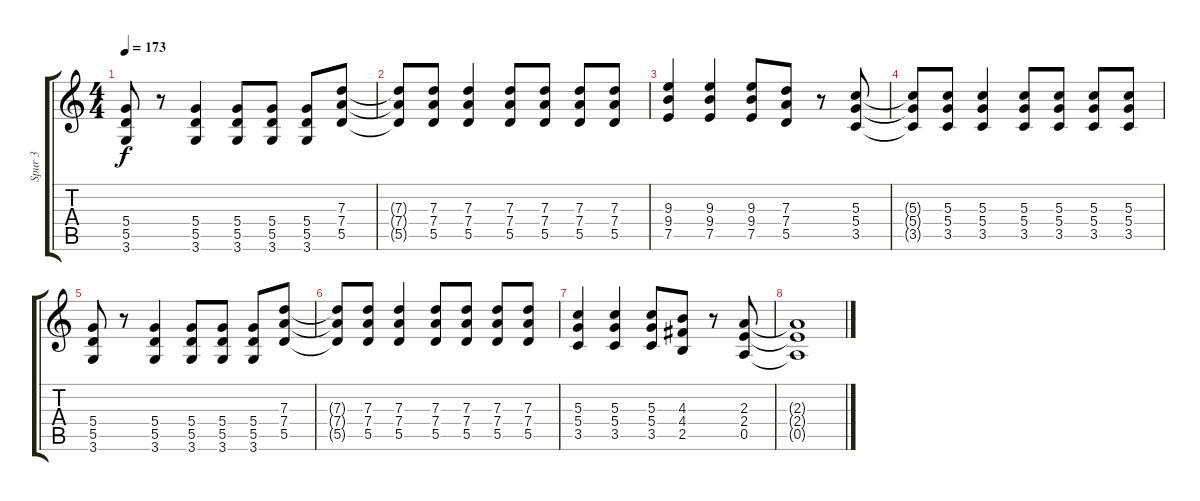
\track ("Spur 3" "Spur 3") {instrument distortionguitar}
\staff {score tabs}
\tuning (E4 B3 G3 D3 A2 E2) {hide}
\ts (4 4)
\tempo 173
\clef g2
\ks c
(5.4 5.5 3.6).8{dy f} r.8 (5.4 5.5 3.6).4 (5.4 5.5 3.6).8 (5.4 5.5 3.6).8 (5.4 5.5 3.6).8 (7.3 7.4 5.5).8 |
(7.3{t} 7.4{t} 5.5{t}).8 (7.3 7.4 5.5).8 (7.3 7.4 5.5).4 (7.3 7.4 5.5).8 (7.3 7.4 5.5).8 (7.3 7.4 5.5).8 (7.3 7.4 5.5).8 |
(9.3 9.4 7.5).4 (9.3 9.4 7.5).4 (9.3 9.4 7.5).8 (7.3 7.4 5.5).8 r.8 (5.3 5.4 3.5).8 |
(5.3{t} 5.4{t} 3.5{t}).8 (5.3 5.4 3.5).8 (5.3 5.4 3.5).4 (5.3 5.4 3.5).8 (5.3 5.4 3.5).8 (5.3 5.4 3.5).8 (5.3 5.4 3.5).8 |
(5.4 5.5 3.6).8 r.8 (5.4 5.5 3.6).4 (5.4 5.5 3.6).8 (5.4 5.5 3.6).8 (5.4 5.5 3.6).8 (7.3 7.4 5.5).8 |
(7.3{t} 7.4{t} 5.5{t}).8 (7.3 7.4 5.5).8 (7.3 7.4 5.5).4 (7.3 7.4 5.5).8 (7.3 7.4 5.5).8 (7.3 7.4 5.5).8 (7.3 7.4 5.5).8 |
(5.3 5.4 3.5).4 (5.3 5.4 3.5).4 (5.3 5.4 3.5).8 (4.3 4.4 2.5).8 r.8 (2.3 2.4 0.5).8 |
(2.3{t} 2.4{t} 0.5{t}).1
